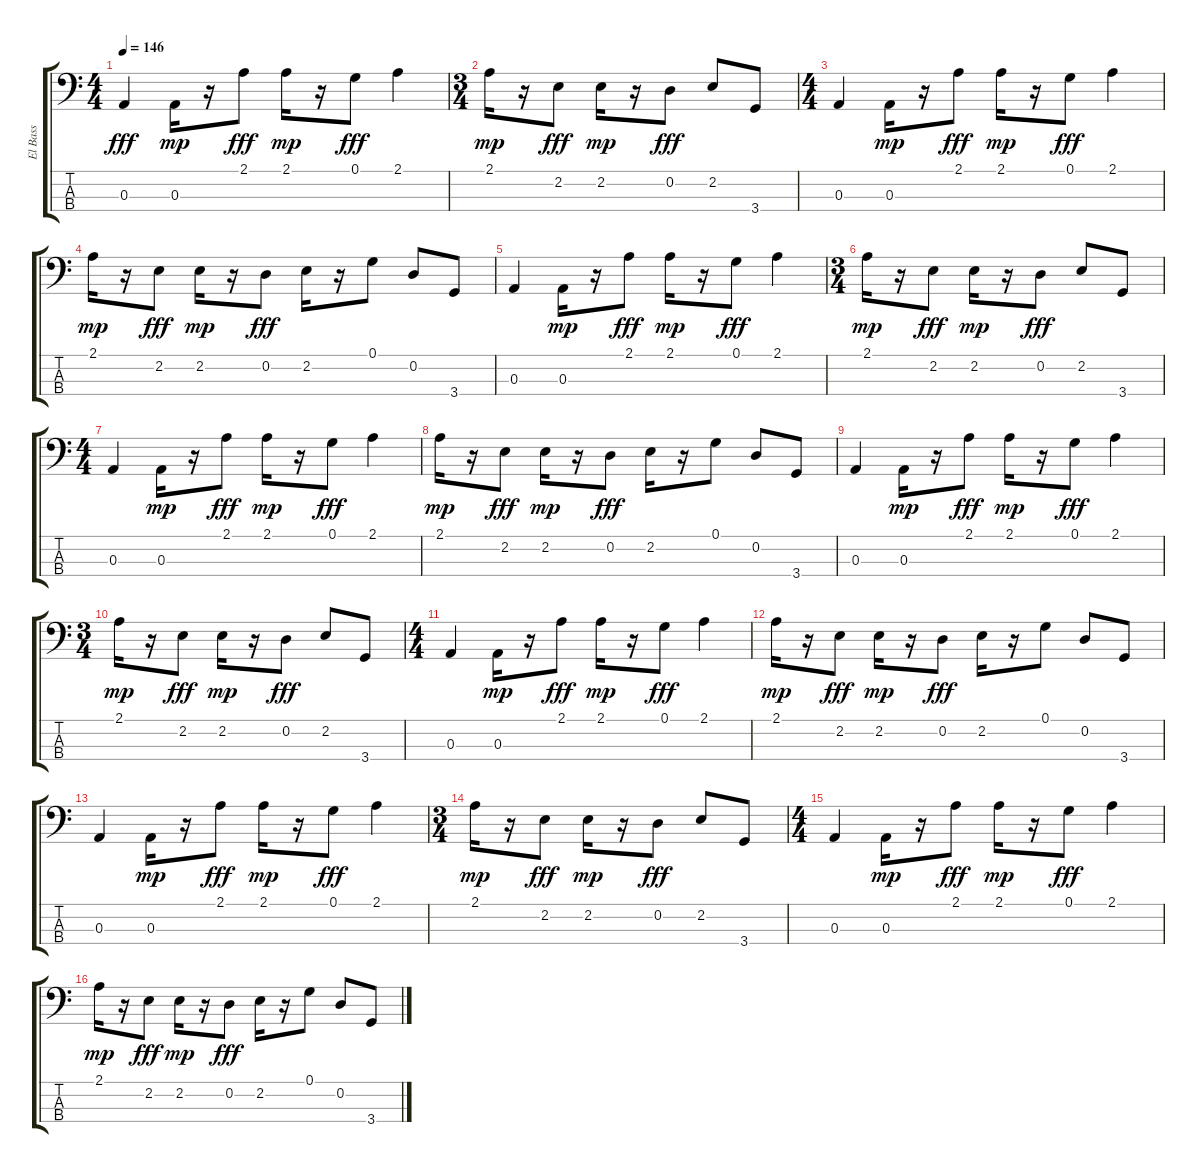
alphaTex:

\track ("El Bass" "El Bass") {instrument electricbasspick}
\staff {score tabs}
\tuning (G2 D2 A1 E1) {hide}
\ts (4 4)
\tempo 146
\clef f4
\ks c
0.3.4{dy fff} 0.3.16{dy mp} r.16 2.1.8{dy fff} 2.1.16{dy mp} r.16 0.1.8{dy fff} 2.1.4 |
\ts (3 4)
2.1.16{dy mp} r.16 2.2.8{dy fff} 2.2.16{dy mp} r.16 0.2.8{dy fff} 2.2.8 3.4.8 |
\ts (4 4)
0.3.4 0.3.16{dy mp} r.16 2.1.8{dy fff} 2.1.16{dy mp} r.16 0.1.8{dy fff} 2.1.4 |
2.1.16{dy mp} r.16 2.2.8{dy fff} 2.2.16{dy mp} r.16 0.2.8{dy fff} 2.2.16 r.16 0.1.8 0.2.8 3.4.8 |
0.3.4 0.3.16{dy mp} r.16 2.1.8{dy fff} 2.1.16{dy mp} r.16 0.1.8{dy fff} 2.1.4 |
\ts (3 4)
2.1.16{dy mp} r.16 2.2.8{dy fff} 2.2.16{dy mp} r.16 0.2.8{dy fff} 2.2.8 3.4.8 |
\ts (4 4)
0.3.4 0.3.16{dy mp} r.16 2.1.8{dy fff} 2.1.16{dy mp} r.16 0.1.8{dy fff} 2.1.4 |
2.1.16{dy mp} r.16 2.2.8{dy fff} 2.2.16{dy mp} r.16 0.2.8{dy fff} 2.2.16 r.16 0.1.8 0.2.8 3.4.8 |
0.3.4 0.3.16{dy mp} r.16 2.1.8{dy fff} 2.1.16{dy mp} r.16 0.1.8{dy fff} 2.1.4 |
\ts (3 4)
2.1.16{dy mp} r.16 2.2.8{dy fff} 2.2.16{dy mp} r.16 0.2.8{dy fff} 2.2.8 3.4.8 |
\ts (4 4)
0.3.4 0.3.16{dy mp} r.16 2.1.8{dy fff} 2.1.16{dy mp} r.16 0.1.8{dy fff} 2.1.4 |
2.1.16{dy mp} r.16 2.2.8{dy fff} 2.2.16{dy mp} r.16 0.2.8{dy fff} 2.2.16 r.16 0.1.8 0.2.8 3.4.8 |
0.3.4 0.3.16{dy mp} r.16 2.1.8{dy fff} 2.1.16{dy mp} r.16 0.1.8{dy fff} 2.1.4 |
\ts (3 4)
2.1.16{dy mp} r.16 2.2.8{dy fff} 2.2.16{dy mp} r.16 0.2.8{dy fff} 2.2.8 3.4.8 |
\ts (4 4)
0.3.4 0.3.16{dy mp} r.16 2.1.8{dy fff} 2.1.16{dy mp} r.16 0.1.8{dy fff} 2.1.4 |
2.1.16{dy mp} r.16 2.2.8{dy fff} 2.2.16{dy mp} r.16 0.2.8{dy fff} 2.2.16 r.16 0.1.8 0.2.8 3.4.8
